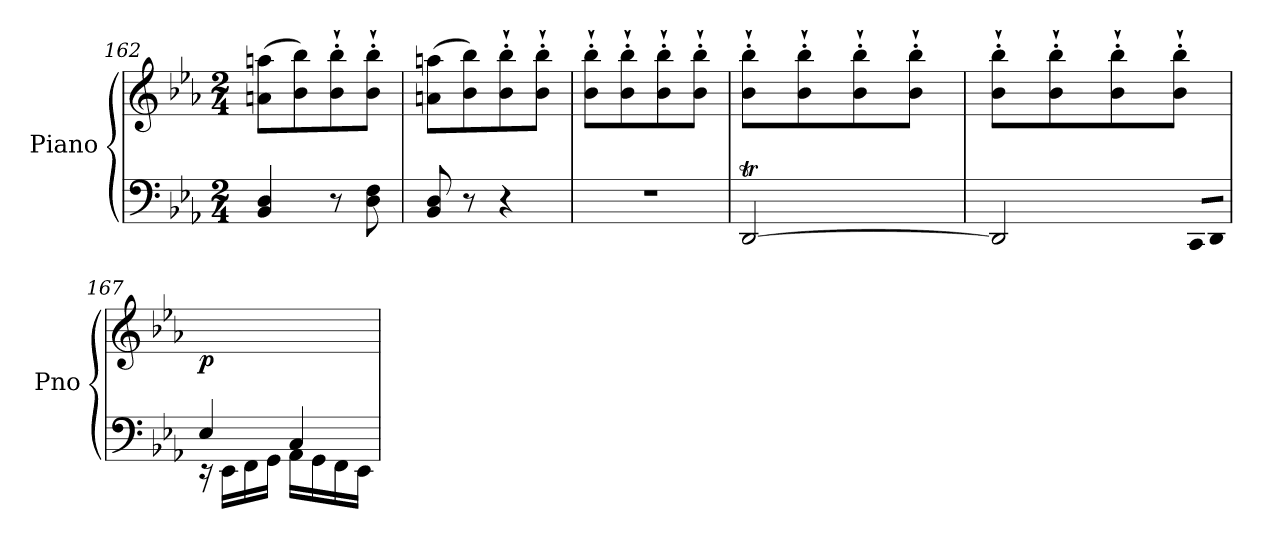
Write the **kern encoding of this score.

**kern	**kern	**dynam
*part1	*part1	*part1
*staff2	*staff1	*staff1/2
*I"Piano	*	*
*I'Pno	*	*
*clefF4	*clefG2	*
*k[b-e-a-]	*k[b-e-a-]	*
*M2/4	*M2/4	*
=162	=162	=162
4BB-/ 4D/	(8an\ 8aan\L	.
.	8b-\ 8bb-\)	.
8r	8b-\`' 8bb-\`'	.
8D\ 8F\	8b-\`' 8bb-\`'J	.
=163	=163	=163
!	!	!LO:DY:b
8BB-/ 8D/	(8an\ 8aan\L	other-dynamics
8r	8b-\ 8bb-\)	.
4r	8b-\`' 8bb-\`'	.
.	8b-\`' 8bb-\`'J	.
=164	=164	=164
2r	8b-\`' 8bb-\`'L	.
.	8b-\`' 8bb-\`'	.
.	8b-\`' 8bb-\`'	.
.	8b-\`' 8bb-\`'J	.
!!LO:LB:g=z
=165	=165	=165
*^	*	*
*	*Xtuplet	*	*
!	!	!	!LO:DY:b
[2DDt/	20ryy	8b-\`' 8bb-\`'L	other-dynamics
.	20EE-yy	.	.
.	20DDyy	.	.
.	.	8b-\`' 8bb-\`'	.
.	20EE-yy	.	.
.	20DDyy	.	.
.	20EE-yy	8b-\`' 8bb-\`'	.
.	20DDyy	.	.
.	20EE-yy	.	.
.	.	8b-\`' 8bb-\`'J	.
.	20DDyy	.	.
.	20EE-yy	.	.
!!LO:LB:g=z
=166	=166	=166	=166
!	!LO:N:vis=16	!	!
2DD/]	640%29DDyy	8b-\`' 8bb-\`'L	.
!	!LO:N:vis=16	!	!
.	640%29EE-yy	.	.
!	!LO:N:vis=16	!	!
.	640%29DDyy	.	.
.	.	8b-\`' 8bb-\`'	.
!	!LO:N:vis=16	!	!
.	640%29EE-yy	.	.
!	!LO:N:vis=16	!	!
.	640%29DDyy	.	.
!	!LO:N:vis=16	!	!
.	640%29EE-yy	.	.
.	.	8b-\`' 8bb-\`'	.
!	!LO:N:vis=16	!	!
.	640%29DDyy	.	.
!	!LO:N:vis=16	!	!
.	640%29EE-yy	.	.
!	!LO:N:vis=16	!	!
.	640%29DDyy	.	.
.	.	8b-\`' 8bb-\`'J	.
!	!LO:N:vis=16	!	!
.	640%29CC/LL	.	.
!	!LO:N:vis=16	!	!
.	640%29DD/JJ	.	.
.	640ryy	.	.
=167	=167	=167	=167
!	!	!	!LO:DY:b
4E-/	16rEE	2ryy	p
.	16EE-\LL	.	.
.	16FF\	.	.
.	16GG\JJ	.	.
4C/	16AA-\LL	.	.
.	16GG\	.	.
.	16FF\	.	.
.	16EE-\JJ	.	.
*v	*v	*	*
=	=	=
*-	*-	*-
